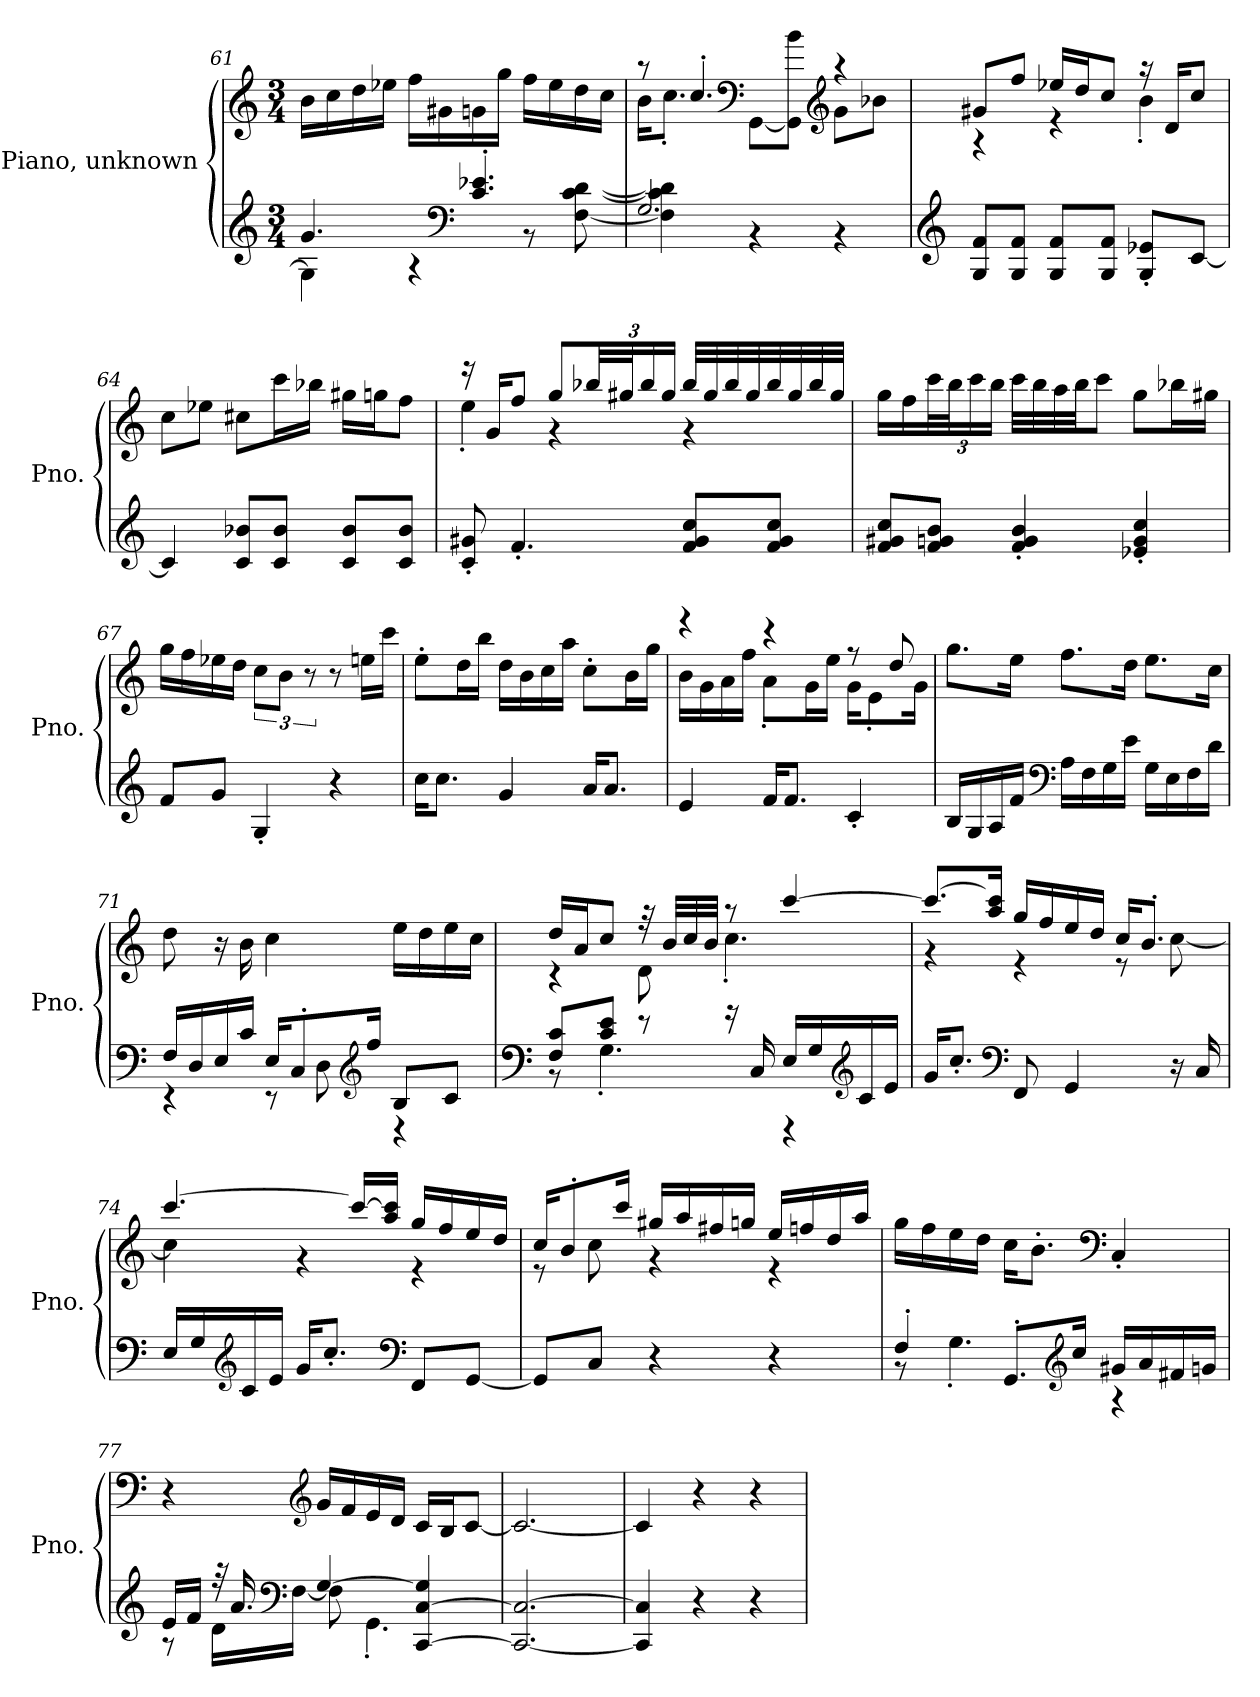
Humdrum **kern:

**kern	**kern
*part1	*part1
*staff2	*staff1
*I"Piano, unknown	*
*I'Pno.	*
!!LO:LB:g=z
*clefG2	*clefG2
*k[]	*k[]
*M3/4	*M3/4
=61	=61
*^	*
4.g/	4G\]	16b\LL
.	.	16cc\
.	.	16dd\
.	.	16ee-X\JJ
.	4r	16ff\LL
.	.	16g#X\
*clefF4	*	*
4.c/' 4.e-X/'	.	16gn\
.	.	16gg\JJ
.	8r	16ff\LL
.	.	16ee-\
.	[8F\ [8c\ [8d\	16dd\
.	.	16cc\JJ
=62	=62	=62
*	*	*^
2.G/	4F\] 4c\] 4d\]	8r	16b\KL
.	.	.	8.cc'\J
.	.	4.cc'/	.
*	*	*clefF4	*
.	4r	.	[8GG\L
.	.	.	8GG\] 8b\J
*	*	*clefG2	*
.	4r	4r	8g\L
.	.	.	8b-X\J
*v	*v	*	*
=63	=63	=63
*clefG2	*	*
8G/ 8f/L	8g#X/L	4r
8G/ 8f/J	8ff/J	.
8G/ 8f/L	16ee-X/LL	4r
.	16dd/J	.
8G/ 8f/J	8cc/J	.
8G/' 8e-X/'L	16r	4b'\
.	16d/KL	.
[8c/J	8cc/J	.
*	*v	*v
!!LO:LB:g=z
=64	=64
4c/]	8cc\L
.	8ee-X\J
8c/ 8b-X/L	8cc#X\L
8c/ 8b-/J	16ccc\L
.	16bb-X\JJ
8c/ 8b-/L	16gg#X\LL
.	16ggn\J
8c/ 8b-/J	8ff\J
=65	=65
*	*^
8c/' 8g#X/'	16r	4ee'\
.	16g/KL	.
4.f'/	8ff/J	.
.	8gg/L	4r
*	*Xbrackettup	*
.	48bb-X/LL	.
.	48gg#X/J	.
.	24bb-/	.
.	24gg#/JJ	.
8f/ 8g#/ 8cc/L	32bb-/LLL	4r
.	32gg#/	.
.	32bb-/	.
.	32gg#/	.
8f/ 8g#/ 8cc/J	32bb-/	.
.	32gg#/	.
.	32bb-/	.
.	32gg#/JJJ	.
*	*v	*v
!!LO:LB:g=z
=66	=66
8f/ 8g#X/ 8cc/L	16gg\LL
.	16ff\
8f/ 8gn/ 8b/J	48ccc\L
.	48bb\J
.	24ccc\
.	24bb\JJ
4f/' 4g/' 4b/'	32ccc\LLL
.	32bb\
.	32aa\
.	32bb\JJ
.	8ccc\J
4e-X/' 4g/' 4cc/'	8gg\L
.	16bb-X\L
.	16gg#X\JJ
=67	=67
8f/L	16gg\LL
.	16ff\
8g/J	16ee-X\
.	16dd\JJ
*	*brackettup
4G'/	12cc\L
.	12b\J
.	12r
4r	8r
.	16een\LL
.	16ccc\JJ
=68	=68
16cc\KL	8ee'\L
8.cc\J	.
.	16dd\L
.	16bb\JJ
4g/	16dd\LL
.	16b\
.	16cc\
.	16aa\JJ
16a/KL	8cc'\L
8.a/J	.
.	16b\L
.	16gg\JJ
!!LO:LB:g=z
=69	=69
*	*^
4e/	4r	16b\LL
.	.	16g\
.	.	16a\
.	.	16ff\JJ
16f/KL	4r	8a'\L
8.f/J	.	.
.	.	16g\L
.	.	16ee\JJ
4c'/	8r	16g\KL
.	.	8e'\
.	8dd/	.
.	.	16g\Jk
*	*v	*v
=70	=70
16B/LL	8.gg\L
16G/	.
16A/	.
16f/JJ	16ee\Jk
*clefF4	*
16A\LL	8.ff\L
16F\	.
16G\	.
16e\JJ	16dd\Jk
16G\LL	8.ee\L
16E\	.
16F\	.
16d\JJ	16cc\Jk
=71	=71
*^	*
16F/LL	4r	8dd\
16D/	.	.
16E/	.	16r
16c/JJ	.	16b\
16E/KL	8r	4cc\
8C'/	.	.
.	8D\	.
*clefG2	*	*
16ff/Jk	.	.
8B/L	4r	16ee\LL
.	.	16dd\
8c/J	.	16ee\
.	.	16cc\JJ
!!LO:PB:g=z
=72	=72	=72
*clefF4	*	*
*	*	*^
8F/ 8c/L	8r	16dd/LL	4r
.	.	16a/J	.
8c/ 8e/J	4.G'\	8cc/J	.
8r	.	32r	8d\
.	.	32b/LLL	.
.	.	32cc/	.
.	.	32b/JJJ	.
16r	.	8r	4.cc'\
16C/	.	.	.
16E/LL	4r	[4ccc/	.
16G/	.	.	.
*clefG2	*	*	*
16c/	.	.	.
16e/JJ	.	.	.
*v	*v	*	*
=73	=73	=73
16g/KL	8.ccc/L_	4r
8.cc'/J	.	.
.	16aa/ 16ccc/]Jk	.
*clefF4	*	*
8FF/	16gg/LL	4r
.	16ff/	.
4GG/	16ee/	.
.	16dd/JJ	.
.	16cc/KL	8r
.	8.b'/J	.
16r	.	[8cc\
16C/	.	.
=74	=74	=74
16E/LL	[4.ccc/	4cc\]
16G/	.	.
*clefG2	*	*
16c/	.	.
16e/JJ	.	.
16g/KL	.	4r
8.cc'/J	.	.
.	16ccc/LL_	.
.	16aa/ 16ccc/]JJ	.
*clefF4	*	*
8FF/L	16gg/LL	4r
.	16ff/	.
[8GG/J	16ee/	.
.	16dd/JJ	.
!!LO:LB:g=z	!!
=75	=75	=75
8GG/L]	16cc/KL	8r
.	8b'/	.
8C/J	.	8cc\
.	16ccc/Jk	.
4r	16gg#X/LL	4r
.	16aa/	.
.	16ff#X/	.
.	16ggn/JJ	.
4r	16ee/LL	4r
.	16ffn/	.
.	16dd/	.
.	16aa/JJ	.
*	*v	*v
=76	=76
*^	*
4F'/	8r	16gg\LL
.	.	16ff\
.	4.G'\	16ee\
.	.	16dd\JJ
8.GG'/L	.	16cc\KL
.	.	8.b'\J
*clefG2	*	*
16cc/Jk	.	.
*	*	*clefF4
16g#X/LL	4r	4C'/
16a/	.	.
16f#X/	.	.
16gn/JJ	.	.
!!LO:LB:g=z
=77	=77	=77
16e/LL	8r	4r
16f/JJ	.	.
32r	16d\LL	.
16.a/	.	.
*clefF4	*	*
.	[16F\JJ	.
*	*	*clefG2
[4G/	8F\]	16g/LL
.	.	16f/
.	4.GG'\	16e/
.	.	16d/JJ
[4CC/ [4C/ 4G/]	.	16c/LL
.	.	16B/J
.	.	[8c/J
*v	*v	*
=78	=78
2.CC/_ 2.C/_	2.c/_
=79	=79
4CC/] 4C/]	4c/]
4r	4r
4r	4r
=	=
*-	*-
